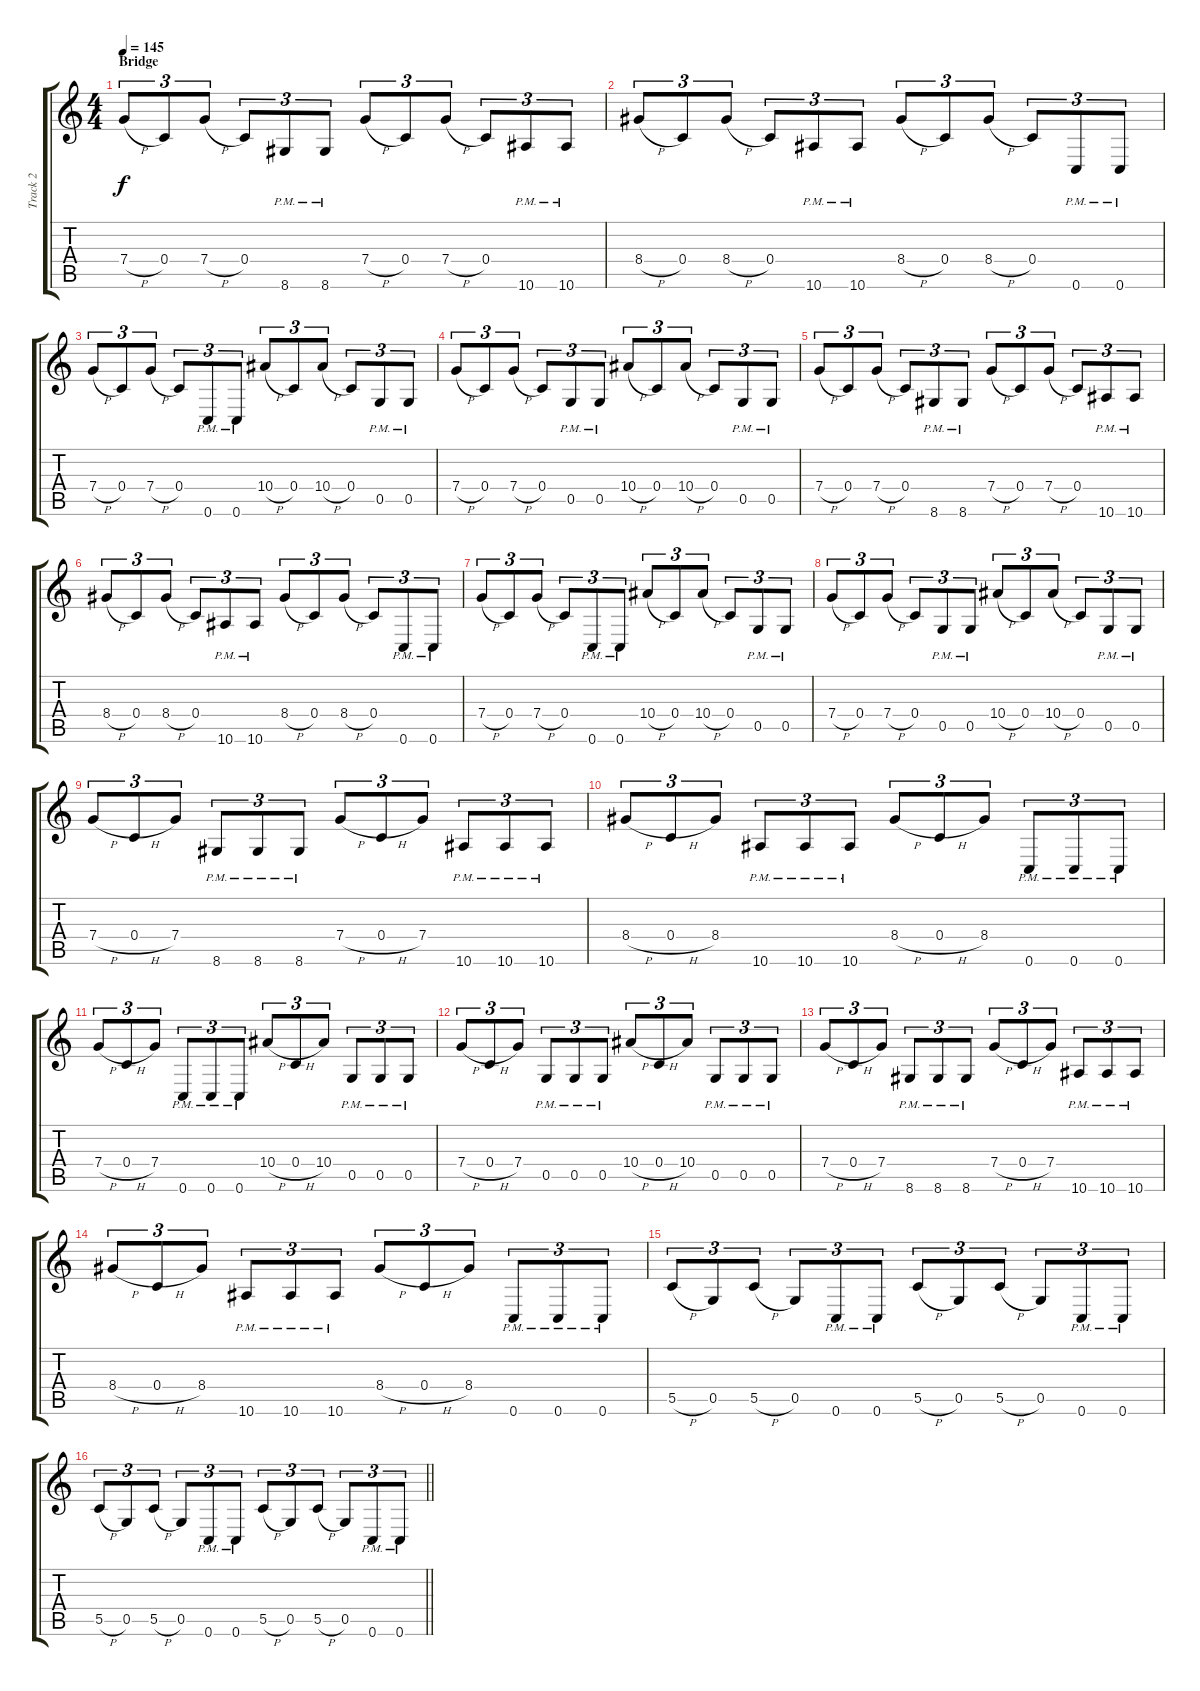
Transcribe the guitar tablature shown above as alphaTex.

\track ("Track 2" "Track 2") {instrument distortionguitar}
\staff {score tabs}
\tuning (D4 A3 F3 C3 G2 C2) {hide}
\ts (4 4)
\section ("" "Bridge")
\tempo 145
\clef g2
\ks c
7.4{h}.8{tu (3 2) dy f} 0.4.8{tu (3 2)} 7.4{h}.8{tu (3 2)} 0.4.8{tu (3 2)} 8.6{pm}.8{tu (3 2)} 8.6{pm}.8{tu (3 2)} 7.4{h}.8{tu (3 2)} 0.4.8{tu (3 2)} 7.4{h}.8{tu (3 2)} 0.4.8{tu (3 2)} 10.6{pm}.8{tu (3 2)} 10.6{pm}.8{tu (3 2)} |
8.4{h}.8{tu (3 2)} 0.4.8{tu (3 2)} 8.4{h}.8{tu (3 2)} 0.4.8{tu (3 2)} 10.6{pm}.8{tu (3 2)} 10.6{pm}.8{tu (3 2)} 8.4{h}.8{tu (3 2)} 0.4.8{tu (3 2)} 8.4{h}.8{tu (3 2)} 0.4.8{tu (3 2)} 0.6{pm}.8{tu (3 2)} 0.6{pm}.8{tu (3 2)} |
7.4{h}.8{tu (3 2)} 0.4.8{tu (3 2)} 7.4{h}.8{tu (3 2)} 0.4.8{tu (3 2)} 0.6{pm}.8{tu (3 2)} 0.6{pm}.8{tu (3 2)} 10.4{h}.8{tu (3 2)} 0.4.8{tu (3 2)} 10.4{h}.8{tu (3 2)} 0.4.8{tu (3 2)} 0.5{pm}.8{tu (3 2)} 0.5{pm}.8{tu (3 2)} |
7.4{h}.8{tu (3 2)} 0.4.8{tu (3 2)} 7.4{h}.8{tu (3 2)} 0.4.8{tu (3 2)} 0.5{pm}.8{tu (3 2)} 0.5{pm}.8{tu (3 2)} 10.4{h}.8{tu (3 2)} 0.4.8{tu (3 2)} 10.4{h}.8{tu (3 2)} 0.4.8{tu (3 2)} 0.5{pm}.8{tu (3 2)} 0.5{pm}.8{tu (3 2)} |
7.4{h}.8{tu (3 2)} 0.4.8{tu (3 2)} 7.4{h}.8{tu (3 2)} 0.4.8{tu (3 2)} 8.6{pm}.8{tu (3 2)} 8.6{pm}.8{tu (3 2)} 7.4{h}.8{tu (3 2)} 0.4.8{tu (3 2)} 7.4{h}.8{tu (3 2)} 0.4.8{tu (3 2)} 10.6{pm}.8{tu (3 2)} 10.6{pm}.8{tu (3 2)} |
8.4{h}.8{tu (3 2)} 0.4.8{tu (3 2)} 8.4{h}.8{tu (3 2)} 0.4.8{tu (3 2)} 10.6{pm}.8{tu (3 2)} 10.6{pm}.8{tu (3 2)} 8.4{h}.8{tu (3 2)} 0.4.8{tu (3 2)} 8.4{h}.8{tu (3 2)} 0.4.8{tu (3 2)} 0.6{pm}.8{tu (3 2)} 0.6{pm}.8{tu (3 2)} |
7.4{h}.8{tu (3 2)} 0.4.8{tu (3 2)} 7.4{h}.8{tu (3 2)} 0.4.8{tu (3 2)} 0.6{pm}.8{tu (3 2)} 0.6{pm}.8{tu (3 2)} 10.4{h}.8{tu (3 2)} 0.4.8{tu (3 2)} 10.4{h}.8{tu (3 2)} 0.4.8{tu (3 2)} 0.5{pm}.8{tu (3 2)} 0.5{pm}.8{tu (3 2)} |
7.4{h}.8{tu (3 2)} 0.4.8{tu (3 2)} 7.4{h}.8{tu (3 2)} 0.4.8{tu (3 2)} 0.5{pm}.8{tu (3 2)} 0.5{pm}.8{tu (3 2)} 10.4{h}.8{tu (3 2)} 0.4.8{tu (3 2)} 10.4{h}.8{tu (3 2)} 0.4.8{tu (3 2)} 0.5{pm}.8{tu (3 2)} 0.5{pm}.8{tu (3 2)} |
7.4{h}.8{tu (3 2)} 0.4{h}.8{tu (3 2)} 7.4.8{tu (3 2)} 8.6{pm}.8{tu (3 2)} 8.6{pm}.8{tu (3 2)} 8.6{pm}.8{tu (3 2)} 7.4{h}.8{tu (3 2)} 0.4{h}.8{tu (3 2)} 7.4.8{tu (3 2)} 10.6{pm}.8{tu (3 2)} 10.6{pm}.8{tu (3 2)} 10.6{pm}.8{tu (3 2)} |
8.4{h}.8{tu (3 2)} 0.4{h}.8{tu (3 2)} 8.4.8{tu (3 2)} 10.6{pm}.8{tu (3 2)} 10.6{pm}.8{tu (3 2)} 10.6{pm}.8{tu (3 2)} 8.4{h}.8{tu (3 2)} 0.4{h}.8{tu (3 2)} 8.4.8{tu (3 2)} 0.6{pm}.8{tu (3 2)} 0.6{pm}.8{tu (3 2)} 0.6{pm}.8{tu (3 2)} |
7.4{h}.8{tu (3 2)} 0.4{h}.8{tu (3 2)} 7.4.8{tu (3 2)} 0.6{pm}.8{tu (3 2)} 0.6{pm}.8{tu (3 2)} 0.6{pm}.8{tu (3 2)} 10.4{h}.8{tu (3 2)} 0.4{h}.8{tu (3 2)} 10.4.8{tu (3 2)} 0.5{pm}.8{tu (3 2)} 0.5{pm}.8{tu (3 2)} 0.5{pm}.8{tu (3 2)} |
7.4{h}.8{tu (3 2)} 0.4{h}.8{tu (3 2)} 7.4.8{tu (3 2)} 0.5{pm}.8{tu (3 2)} 0.5{pm}.8{tu (3 2)} 0.5{pm}.8{tu (3 2)} 10.4{h}.8{tu (3 2)} 0.4{h}.8{tu (3 2)} 10.4.8{tu (3 2)} 0.5{pm}.8{tu (3 2)} 0.5{pm}.8{tu (3 2)} 0.5{pm}.8{tu (3 2)} |
7.4{h}.8{tu (3 2)} 0.4{h}.8{tu (3 2)} 7.4.8{tu (3 2)} 8.6{pm}.8{tu (3 2)} 8.6{pm}.8{tu (3 2)} 8.6{pm}.8{tu (3 2)} 7.4{h}.8{tu (3 2)} 0.4{h}.8{tu (3 2)} 7.4.8{tu (3 2)} 10.6{pm}.8{tu (3 2)} 10.6{pm}.8{tu (3 2)} 10.6{pm}.8{tu (3 2)} |
8.4{h}.8{tu (3 2)} 0.4{h}.8{tu (3 2)} 8.4.8{tu (3 2)} 10.6{pm}.8{tu (3 2)} 10.6{pm}.8{tu (3 2)} 10.6{pm}.8{tu (3 2)} 8.4{h}.8{tu (3 2)} 0.4{h}.8{tu (3 2)} 8.4.8{tu (3 2)} 0.6{pm}.8{tu (3 2)} 0.6{pm}.8{tu (3 2)} 0.6{pm}.8{tu (3 2)} |
5.5{h}.8{tu (3 2)} 0.5.8{tu (3 2)} 5.5{h}.8{tu (3 2)} 0.5.8{tu (3 2)} 0.6{pm}.8{tu (3 2)} 0.6{pm}.8{tu (3 2)} 5.5{h}.8{tu (3 2)} 0.5.8{tu (3 2)} 5.5{h}.8{tu (3 2)} 0.5.8{tu (3 2)} 0.6{pm}.8{tu (3 2)} 0.6{pm}.8{tu (3 2)} |
\barLineRight lightlight
5.5{h}.8{tu (3 2)} 0.5.8{tu (3 2)} 5.5{h}.8{tu (3 2)} 0.5.8{tu (3 2)} 0.6{pm}.8{tu (3 2)} 0.6{pm}.8{tu (3 2)} 5.5{h}.8{tu (3 2)} 0.5.8{tu (3 2)} 5.5{h}.8{tu (3 2)} 0.5.8{tu (3 2)} 0.6{pm}.8{tu (3 2)} 0.6{pm}.8{tu (3 2)}
